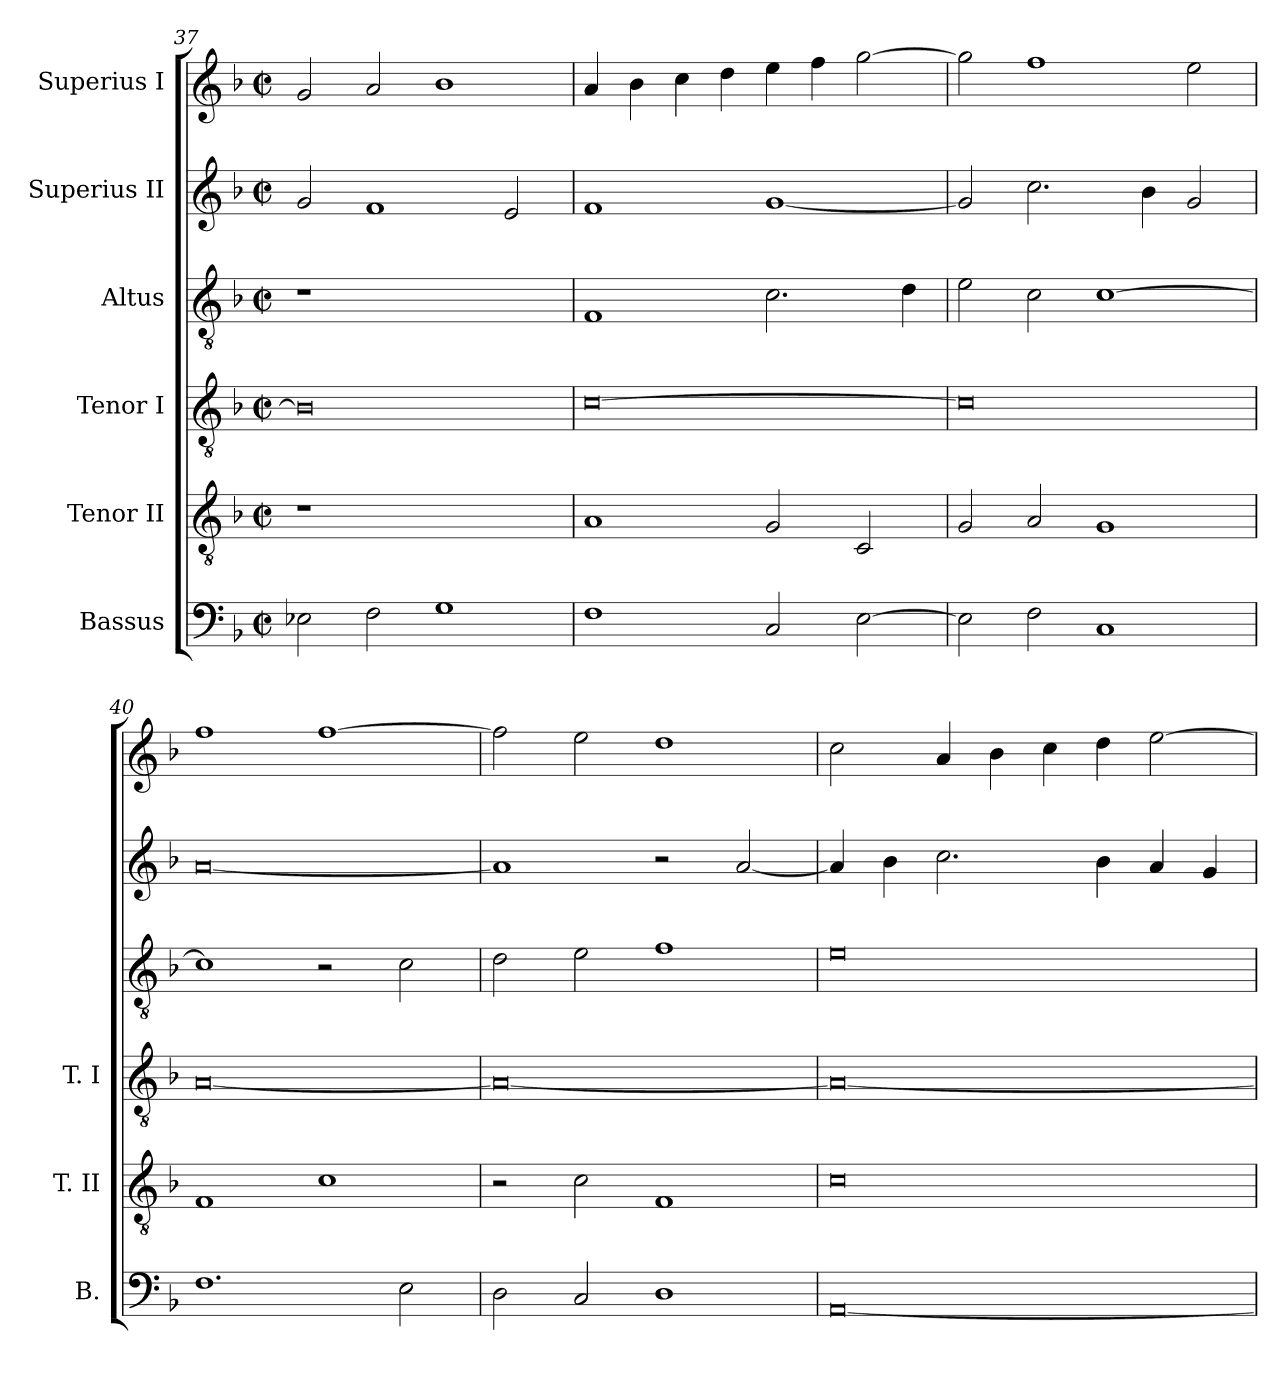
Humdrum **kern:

**kern	**kern	**kern	**kern	**kern	**kern
*part6	*part5	*part4	*part3	*part2	*part1
*staff6	*staff5	*staff4	*staff3	*staff2	*staff1
*I"Bassus	*I"Tenor II	*I"Tenor I	*I"Altus	*I"Superius II	*I"Superius I
*I'B.	*I'T. II	*I'T. I	*	*	*
*clefF4	*clefGv2	*clefGv2	*clefGv2	*clefG2	*clefG2
*	*ITrd7c12	*ITrd7c12	*ITrd7c12	*	*
*k[b-]	*k[b-]	*k[b-]	*k[b-]	*k[b-]	*k[b-]
*F:	*F:	*F:	*F:	*F:	*F:
*M2/2	*M2/2	*M2/2	*M2/2	*M2/2	*M2/2
*met(c|)	*met(c|)	*met(c|)	*met(c|)	*met(c|)	*met(c|)
=37	=37	=37	=37	=37	=37
!	!LO:N:vis=1	!	!LO:N:vis=1	!	!
2E-Xi\	1r	0BB-i]	1r	2gi/	2gi/
2Fi\	.	.	.	1fi	2ai/
1Gi	1ryy	.	1ryy	.	1b-i
.	.	.	.	2ei/	.
=38	=38	=38	=38	=38	=38
1Fi	1AAi	[>0Ci	1FFi	1fi	4ai/
.	.	.	.	.	4b-i\
.	.	.	.	.	4cci\
.	.	.	.	.	4ddi\
2Ci/	2GGi/	.	2.Ci\	[<1gi	4eei\
.	.	.	.	.	4ffi\
[>2Ei\	2CCi/	.	.	.	[>2ggi\
.	.	.	4Di\	.	.
=39	=39	=39	=39	=39	=39
2Ei\]	2GGi/	0Ci]	2Ei\	2gi/]	2ggi\]
2Fi\	2AAi/	.	2Ci\	2.cci\	1ffi
1Ci	1GGi	.	[>1Ci	.	.
.	.	.	.	4b-i\	.
.	.	.	.	2gi/	2eei\
=40	=40	=40	=40	=40	=40
1.Fi	1FFi	[<0AAi	1Ci]	[<0ai	1ffi
.	1Ci	.	2r	.	[>1ffi
2Ei\	.	.	2Ci\	.	.
!!LO:PB:g=z
=41	=41	=41	=41	=41	=41
2Di\	2r	0AAi_<	2Di\	1ai]	2ffi\]
2Ci/	2Ci\	.	2Ei\	.	2eei\
1Di	1FFi	.	1Fi	2r	1ddi
.	.	.	.	[<2ai/	.
=42	=42	=42	=42	=42	=42
[<0AAi	0Ci	0AAi_<	0Ei	4ai/]	2cci\
.	.	.	.	4b-i\	.
.	.	.	.	2.cci\	4ai/
.	.	.	.	.	4b-i\
.	.	.	.	.	4cci\
.	.	.	.	4b-i\	4ddi\
.	.	.	.	4ai/	[>2eei\
.	.	.	.	4gi/	.
=	=	=	=	=	=
*-	*-	*-	*-	*-	*-
